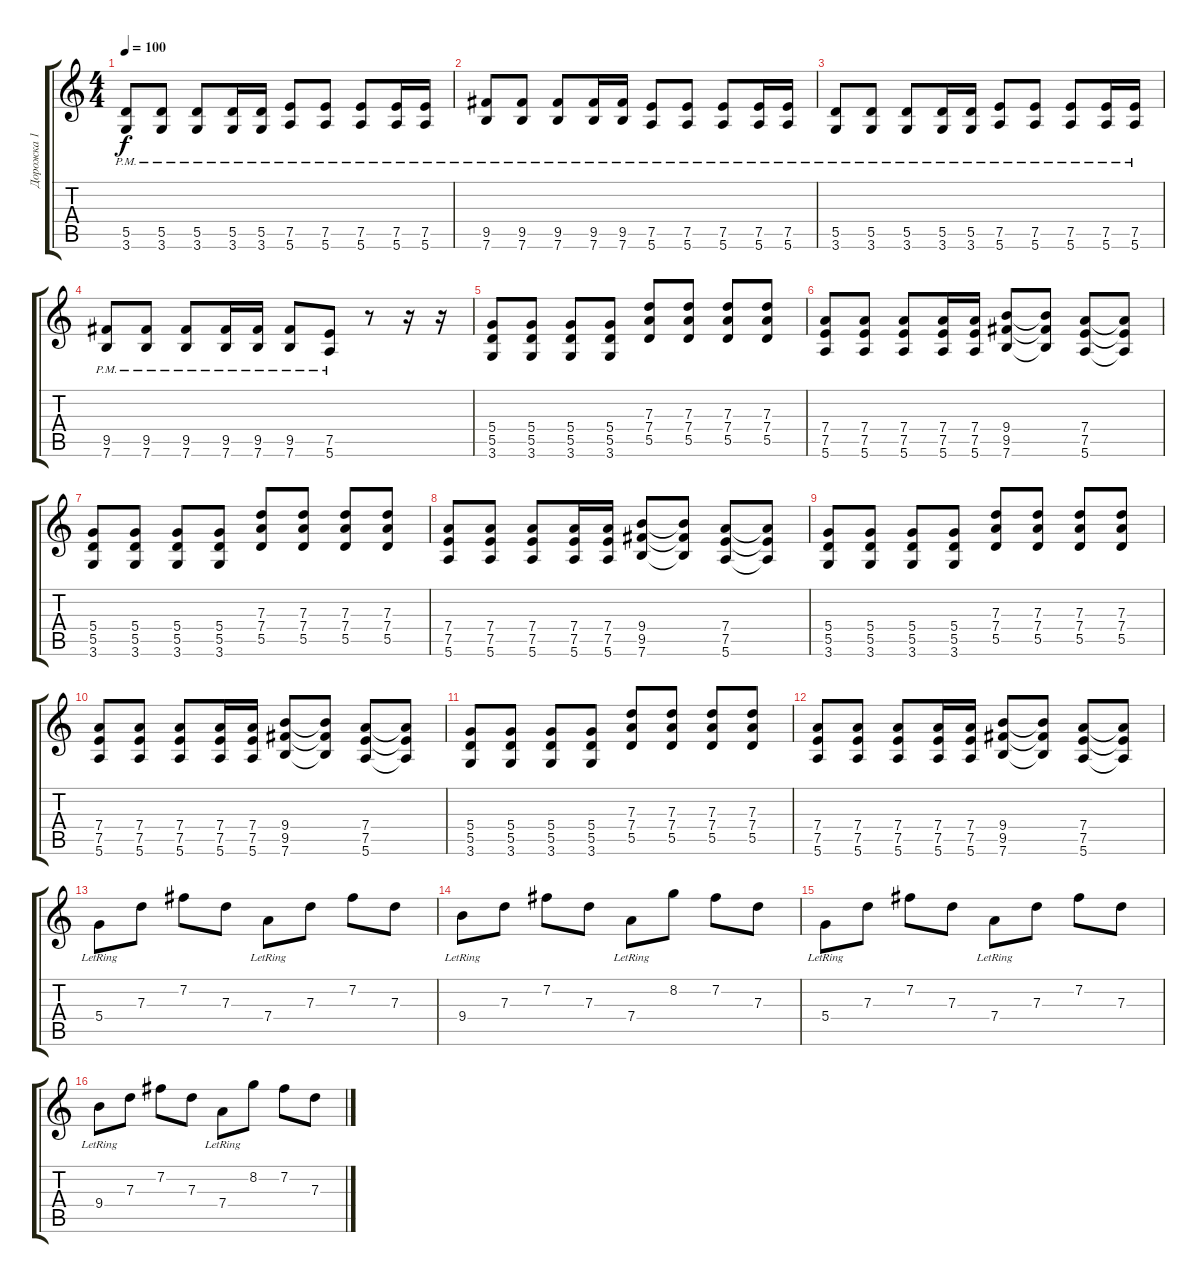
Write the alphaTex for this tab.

\track ("Дорожка 1" "Дорожка 1") {instrument distortionguitar}
\staff {score tabs}
\tuning (E4 B3 G3 D3 A2 E2) {hide}
\ts (4 4)
\tempo 100
\clef g2
\ks c
(5.5{pm} 3.6{pm}).8{dy f} (5.5{pm} 3.6{pm}).8 (5.5{pm} 3.6{pm}).8 (5.5{pm} 3.6{pm}).16 (5.5{pm} 3.6{pm}).16 (7.5{pm} 5.6{pm}).8 (7.5{pm} 5.6{pm}).8 (7.5{pm} 5.6{pm}).8 (7.5{pm} 5.6{pm}).16 (7.5{pm} 5.6{pm}).16 |
(9.5{pm} 7.6{pm}).8 (9.5{pm} 7.6{pm}).8 (9.5{pm} 7.6{pm}).8 (9.5{pm} 7.6{pm}).16 (9.5{pm} 7.6{pm}).16 (7.5{pm} 5.6{pm}).8 (7.5{pm} 5.6{pm}).8 (7.5{pm} 5.6{pm}).8 (7.5{pm} 5.6{pm}).16 (7.5{pm} 5.6{pm}).16 |
(5.5{pm} 3.6{pm}).8 (5.5{pm} 3.6{pm}).8 (5.5{pm} 3.6{pm}).8 (5.5{pm} 3.6{pm}).16 (5.5{pm} 3.6{pm}).16 (7.5{pm} 5.6{pm}).8 (7.5{pm} 5.6{pm}).8 (7.5{pm} 5.6{pm}).8 (7.5{pm} 5.6{pm}).16 (7.5{pm} 5.6{pm}).16 |
(9.5{pm} 7.6{pm}).8 (9.5{pm} 7.6{pm}).8 (9.5{pm} 7.6{pm}).8 (9.5{pm} 7.6{pm}).16 (9.5{pm} 7.6{pm}).16 (9.5{pm} 7.6{pm}).8 (7.5{pm} 5.6{pm}).8 r.8 r.16 r.16 |
(5.4 5.5 3.6).8 (5.4 5.5 3.6).8 (5.4 5.5 3.6).8 (5.4 5.5 3.6).8 (7.3 7.4 5.5).8 (7.3 7.4 5.5).8 (7.3 7.4 5.5).8 (7.3 7.4 5.5).8 |
(7.4 7.5 5.6).8 (7.4 7.5 5.6).8 (7.4 7.5 5.6).8 (7.4 7.5 5.6).16 (7.4 7.5 5.6).16 (9.4 9.5 7.6).8 (9.4{t} 9.5{t} 7.6{t}).8 (7.4 7.5 5.6).8 (7.4{t} 7.5{t} 5.6{t}).8 |
(5.4 5.5 3.6).8 (5.4 5.5 3.6).8 (5.4 5.5 3.6).8 (5.4 5.5 3.6).8 (7.3 7.4 5.5).8 (7.3 7.4 5.5).8 (7.3 7.4 5.5).8 (7.3 7.4 5.5).8 |
(7.4 7.5 5.6).8 (7.4 7.5 5.6).8 (7.4 7.5 5.6).8 (7.4 7.5 5.6).16 (7.4 7.5 5.6).16 (9.4 9.5 7.6).8 (9.4{t} 9.5{t} 7.6{t}).8 (7.4 7.5 5.6).8 (7.4{t} 7.5{t} 5.6{t}).8 |
(5.4 5.5 3.6).8 (5.4 5.5 3.6).8 (5.4 5.5 3.6).8 (5.4 5.5 3.6).8 (7.3 7.4 5.5).8 (7.3 7.4 5.5).8 (7.3 7.4 5.5).8 (7.3 7.4 5.5).8 |
(7.4 7.5 5.6).8 (7.4 7.5 5.6).8 (7.4 7.5 5.6).8 (7.4 7.5 5.6).16 (7.4 7.5 5.6).16 (9.4 9.5 7.6).8 (9.4{t} 9.5{t} 7.6{t}).8 (7.4 7.5 5.6).8 (7.4{t} 7.5{t} 5.6{t}).8 |
(5.4 5.5 3.6).8 (5.4 5.5 3.6).8 (5.4 5.5 3.6).8 (5.4 5.5 3.6).8 (7.3 7.4 5.5).8 (7.3 7.4 5.5).8 (7.3 7.4 5.5).8 (7.3 7.4 5.5).8 |
(7.4 7.5 5.6).8 (7.4 7.5 5.6).8 (7.4 7.5 5.6).8 (7.4 7.5 5.6).16 (7.4 7.5 5.6).16 (9.4 9.5 7.6).8 (9.4{t} 9.5{t} 7.6{t}).8 (7.4 7.5 5.6).8 (7.4{t} 7.5{t} 5.6{t}).8 |
5.4{lr}.8{balance 8} 7.3.8 7.2.8 7.3.8 7.4{lr}.8 7.3.8 7.2.8 7.3.8 |
9.4{lr}.8 7.3.8 7.2.8 7.3.8 7.4{lr}.8 8.2.8 7.2.8 7.3.8 |
5.4{lr}.8{balance 8} 7.3.8 7.2.8 7.3.8 7.4{lr}.8 7.3.8 7.2.8 7.3.8 |
9.4{lr}.8 7.3.8 7.2.8 7.3.8 7.4{lr}.8 8.2.8 7.2.8 7.3.8
